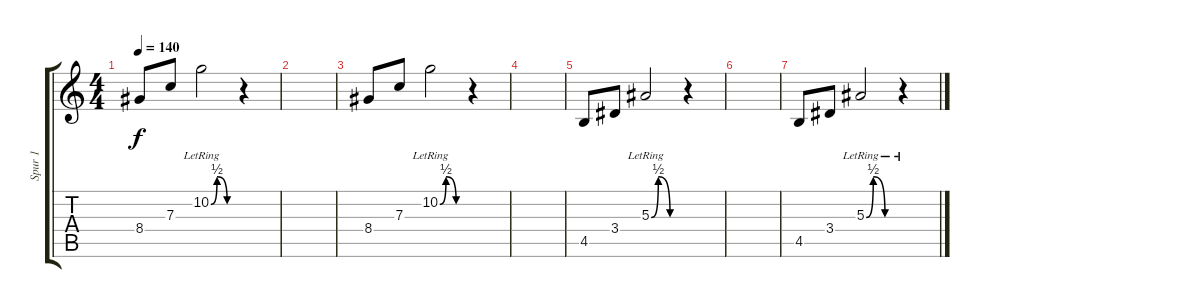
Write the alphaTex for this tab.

\track ("Spur 1" "Spur 1") {instrument electricguitarjazz}
\staff {score tabs}
\tuning (D4 A3 F3 C3 G2 C2) {hide}
\ts (4 4)
\tempo 140
\clef g2
\ks c
8.4.8{dy f} 7.3.8 10.2{be (custom 0 0 15 2 40 0 60 0) lr}.2 r.4 |
|
8.4.8 7.3.8 10.2{be (custom 0 0 15 2 40 0 60 0) lr}.2 r.4 |
|
4.5.8 3.4.8 5.3{be (custom 0 0 15 2 40 0 60 0) lr}.2 r.4 |
|
4.5.8 3.4.8 5.3{be (custom 0 0 15 2 40 0 60 0) lr}.2 r.4
